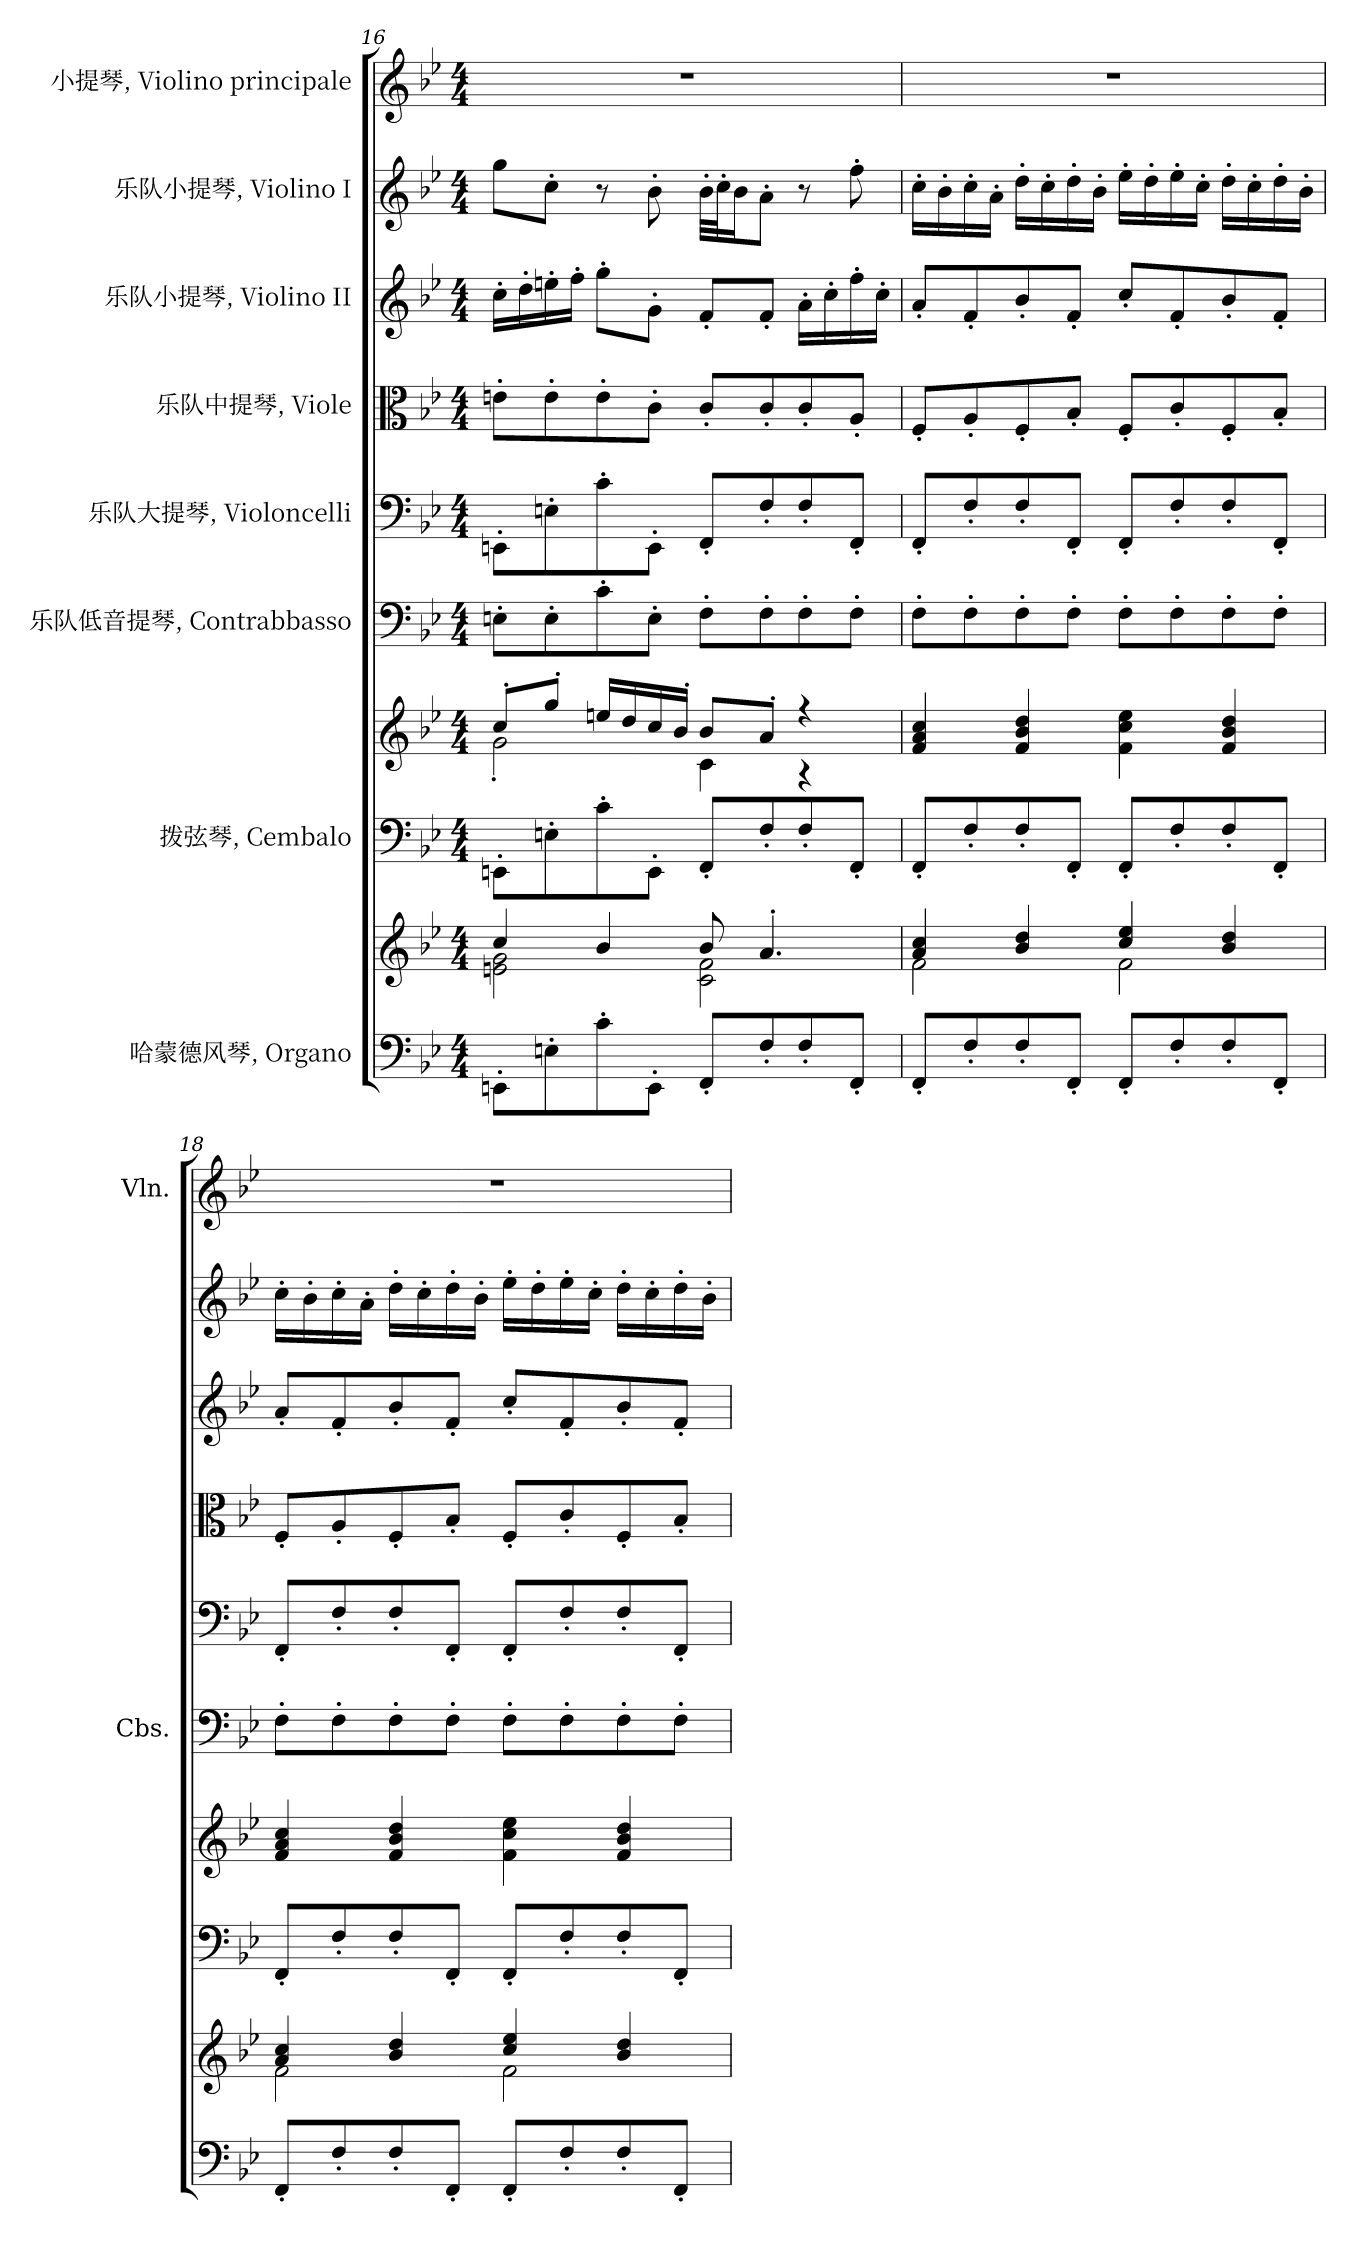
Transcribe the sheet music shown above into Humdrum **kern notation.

**kern	**kern	**kern	**kern	**kern	**kern	**kern	**kern	**kern	**kern
*part8	*part8	*part7	*part7	*part6	*part5	*part4	*part3	*part2	*part1
*staff10	*staff9	*staff8	*staff7	*staff6	*staff5	*staff4	*staff3	*staff2	*staff1
*I"哈蒙德风琴, Organo	*	*I"拨弦琴, Cembalo	*	*I"乐队低音提琴, Contrabbasso	*I"乐队大提琴, Violoncelli	*I"乐队中提琴, Viole	*I"乐队小提琴, Violino II	*I"乐队小提琴, Violino I	*I"小提琴, Violino principale
*	*	*	*	*I'Cbs.	*	*	*	*	*I'Vln.
*clefF4	*clefG2	*clefF4	*clefG2	*clefF4	*clefF4	*clefC3	*clefG2	*clefG2	*clefG2
*	*	*	*	*ITrd7c12	*	*	*	*	*
*k[b-e-]	*k[b-e-]	*k[b-e-]	*k[b-e-]	*k[b-e-]	*k[b-e-]	*k[b-e-]	*k[b-e-]	*k[b-e-]	*k[b-e-]
*M4/4	*M4/4	*M4/4	*M4/4	*M4/4	*M4/4	*M4/4	*M4/4	*M4/4	*M4/4
=16	=16	=16	=16	=16	=16	=16	=16	=16	=16
*	*^	*	*^	*	*	*	*	*	*
8EEn'\L	4cc/	2en\ 2g\	8EEn'\L	8cc'/L	2g'\	8EEn'\L	8EEn'\L	8en'\L	16cc'\LL	8gg\L	1r
.	.	.	.	.	.	.	.	.	16dd'\	.	.
8En'\	.	.	8En'\	8gg'/J	.	8EE'\	8En'\	8e'\	16een'\	8cc'\J	.
.	.	.	.	.	.	.	.	.	16ff'\JJ	.	.
8c'\	4b-/	.	8c'\	16een/LL	.	8C'\	8c'\	8e'\	8gg'\L	8r	.
.	.	.	.	16dd/	.	.	.	.	.	.	.
8EE'\J	.	.	8EE'\J	16cc/	.	8EE'\J	8EE'\J	8c'\J	8g'\J	8b-'\	.
.	.	.	.	16b-'/JJ	.	.	.	.	.	.	.
8FF'/L	8b-/	2c\ 2f\	8FF'/L	8b-/L	4c\	8FF'\L	8FF'/L	8c'/L	8f'/L	32b-'\LLL	.
.	.	.	.	.	.	.	.	.	.	32cc'\J	.
.	.	.	.	.	.	.	.	.	.	16b-\J	.
8F'/	4.a'/	.	8F'/	8a'/J	.	8FF'\	8F'/	8c'/	8f'/J	8a'\J	.
8F'/	.	.	8F'/	4r	4r	8FF'\	8F'/	8c'/	16a'\LL	8r	.
.	.	.	.	.	.	.	.	.	16cc'\	.	.
8FF'/J	.	.	8FF'/J	.	.	8FF'\J	8FF'/J	8A'/J	16ff'\	8ff'\	.
.	.	.	.	.	.	.	.	.	16cc'\JJ	.	.
*	*	*	*	*v	*v	*	*	*	*	*	*
!!LO:PB:g=z
=17	=17	=17	=17	=17	=17	=17	=17	=17	=17	=17
8FF'/L	4a/ 4cc/	2f\	8FF'/L	4f/ 4a/ 4cc/	8FF'\L	8FF'/L	8F'/L	8a'/L	16cc'\LL	1r
.	.	.	.	.	.	.	.	.	16b-'\	.
8F'/	.	.	8F'/	.	8FF'\	8F'/	8A'/	8f'/	16cc'\	.
.	.	.	.	.	.	.	.	.	16a'\JJ	.
8F'/	4b-/ 4dd/	.	8F'/	4f/ 4b-/ 4dd/	8FF'\	8F'/	8F'/	8b-'/	16dd'\LL	.
.	.	.	.	.	.	.	.	.	16cc'\	.
8FF'/J	.	.	8FF'/J	.	8FF'\J	8FF'/J	8B-'/J	8f'/J	16dd'\	.
.	.	.	.	.	.	.	.	.	16b-'\JJ	.
8FF'/L	4cc/ 4ee-/	2f\	8FF'/L	4f\ 4cc\ 4ee-\	8FF'\L	8FF'/L	8F'/L	8cc'/L	16ee-'\LL	.
.	.	.	.	.	.	.	.	.	16dd'\	.
8F'/	.	.	8F'/	.	8FF'\	8F'/	8c'/	8f'/	16ee-'\	.
.	.	.	.	.	.	.	.	.	16cc'\JJ	.
8F'/	4b-/ 4dd/	.	8F'/	4f/ 4b-/ 4dd/	8FF'\	8F'/	8F'/	8b-'/	16dd'\LL	.
.	.	.	.	.	.	.	.	.	16cc'\	.
8FF'/J	.	.	8FF'/J	.	8FF'\J	8FF'/J	8B-'/J	8f'/J	16dd'\	.
.	.	.	.	.	.	.	.	.	16b-'\JJ	.
=18	=18	=18	=18	=18	=18	=18	=18	=18	=18	=18
8FF'/L	4a/ 4cc/	2f\	8FF'/L	4f/ 4a/ 4cc/	8FF'\L	8FF'/L	8F'/L	8a'/L	16cc'\LL	1r
.	.	.	.	.	.	.	.	.	16b-'\	.
8F'/	.	.	8F'/	.	8FF'\	8F'/	8A'/	8f'/	16cc'\	.
.	.	.	.	.	.	.	.	.	16a'\JJ	.
8F'/	4b-/ 4dd/	.	8F'/	4f/ 4b-/ 4dd/	8FF'\	8F'/	8F'/	8b-'/	16dd'\LL	.
.	.	.	.	.	.	.	.	.	16cc'\	.
8FF'/J	.	.	8FF'/J	.	8FF'\J	8FF'/J	8B-'/J	8f'/J	16dd'\	.
.	.	.	.	.	.	.	.	.	16b-'\JJ	.
8FF'/L	4cc/ 4ee-/	2f\	8FF'/L	4f\ 4cc\ 4ee-\	8FF'\L	8FF'/L	8F'/L	8cc'/L	16ee-'\LL	.
.	.	.	.	.	.	.	.	.	16dd'\	.
8F'/	.	.	8F'/	.	8FF'\	8F'/	8c'/	8f'/	16ee-'\	.
.	.	.	.	.	.	.	.	.	16cc'\JJ	.
8F'/	4b-/ 4dd/	.	8F'/	4f/ 4b-/ 4dd/	8FF'\	8F'/	8F'/	8b-'/	16dd'\LL	.
.	.	.	.	.	.	.	.	.	16cc'\	.
8FF'/J	.	.	8FF'/J	.	8FF'\J	8FF'/J	8B-'/J	8f'/J	16dd'\	.
.	.	.	.	.	.	.	.	.	16b-'\JJ	.
*	*v	*v	*	*	*	*	*	*	*	*
=	=	=	=	=	=	=	=	=	=
*-	*-	*-	*-	*-	*-	*-	*-	*-	*-
